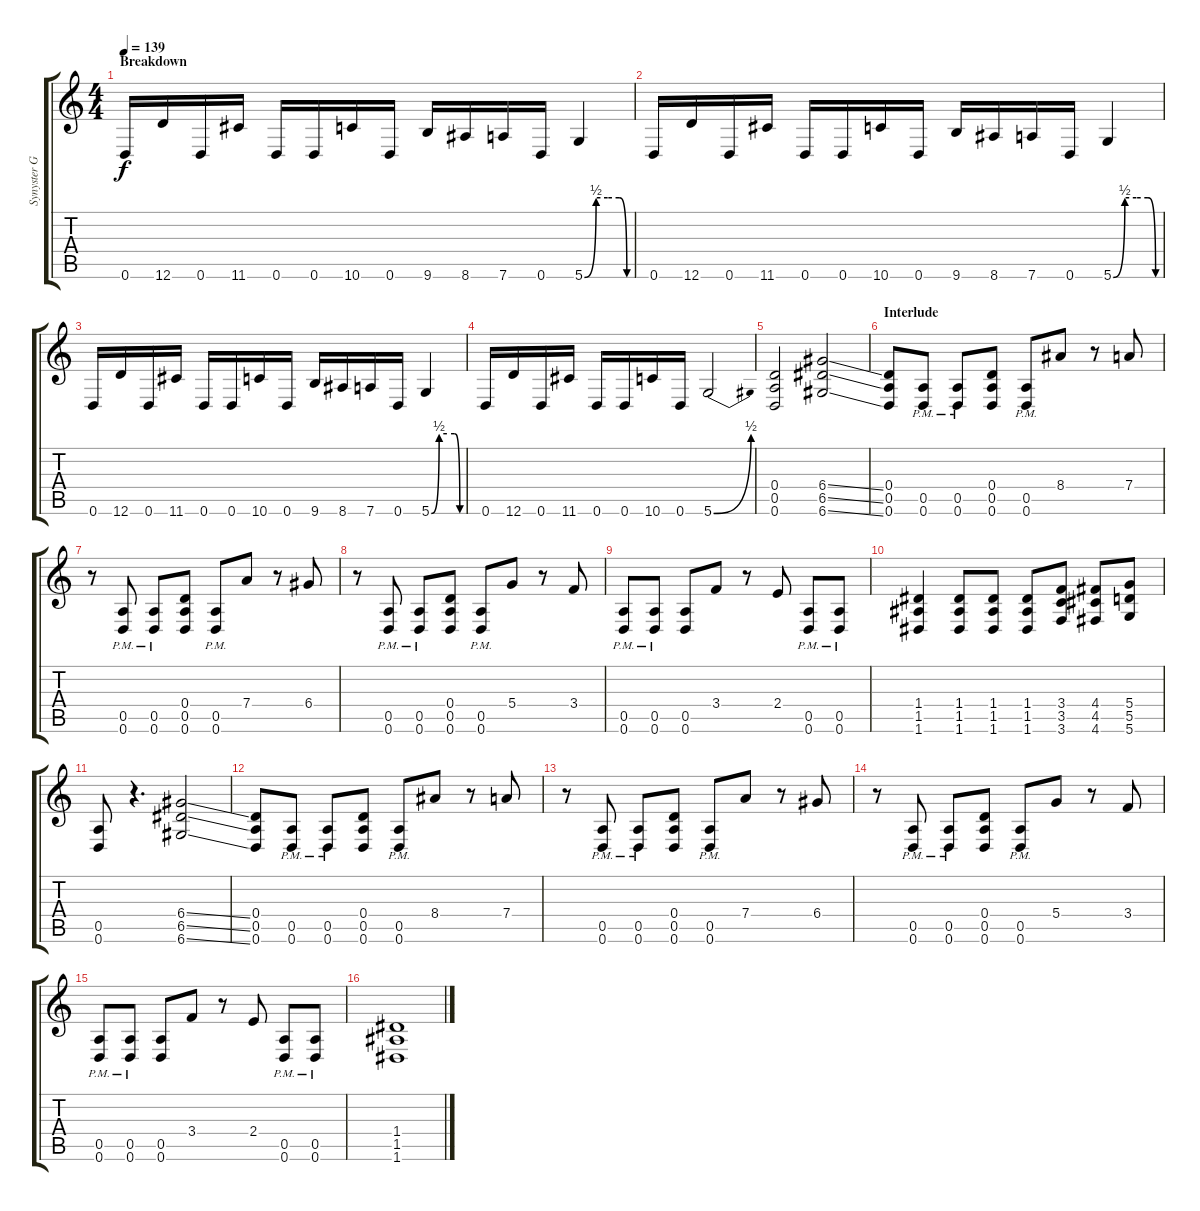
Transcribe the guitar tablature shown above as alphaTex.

\track ("Synyster Gates" "Synyster G") {instrument overdrivenguitar}
\staff {score tabs}
\tuning (E4 B3 G3 D3 A2 D2) {hide}
\ts (4 4)
\section ("" "Breakdown")
\tempo 139
\clef g2
\ks c
0.6.16{dy f} 12.6.16 0.6.16 11.6.16 0.6.16 0.6.16 10.6.16 0.6.16 9.6.16 8.6.16 7.6.16 0.6.16 5.6{be (custom 0 0 15 2 30 2 45 2 55 0 60 0)}.4 |
0.6.16 12.6.16 0.6.16 11.6.16 0.6.16 0.6.16 10.6.16 0.6.16 9.6.16 8.6.16 7.6.16 0.6.16 5.6{be (custom 0 0 15 2 30 2 45 2 55 0 60 0)}.4 |
0.6.16 12.6.16 0.6.16 11.6.16 0.6.16 0.6.16 10.6.16 0.6.16 9.6.16 8.6.16 7.6.16 0.6.16 5.6{be (custom 0 0 15 2 30 2 45 2 55 0 60 0)}.4 |
0.6.16 12.6.16 0.6.16 11.6.16 0.6.16 0.6.16 10.6.16 0.6.16 5.6{be (bend 0 0 60 2)}.2 |
(0.4 0.5 0.6).2 (6.4{ss} 6.5{ss} 6.6{ss}).2 |
\section ("" "Interlude")
(0.4 0.5 0.6).8 (0.5{pm} 0.6{pm}).8 (0.5{pm} 0.6{pm}).8 (0.4 0.5 0.6).8 (0.5{pm} 0.6{pm}).8 8.4.8 r.8 7.4.8 |
r.8 (0.5{pm} 0.6{pm}).8 (0.5{pm} 0.6{pm}).8 (0.4 0.5 0.6).8 (0.5{pm} 0.6{pm}).8 7.4.8 r.8 6.4.8 |
r.8 (0.5{pm} 0.6{pm}).8 (0.5{pm} 0.6{pm}).8 (0.4 0.5 0.6).8 (0.5{pm} 0.6{pm}).8 5.4.8 r.8 3.4.8 |
(0.5{pm} 0.6{pm}).8 (0.5{pm} 0.6{pm}).8 (0.5 0.6).8 3.4.8 r.8 2.4.8 (0.5{pm} 0.6{pm}).8 (0.5{pm} 0.6{pm}).8 |
(1.4 1.5 1.6).4 (1.4 1.5 1.6).8 (1.4 1.5 1.6).8 (1.4 1.5 1.6).8 (3.4 3.5 3.6).8 (4.4 4.5 4.6).8 (5.4 5.5 5.6).8 |
(0.5 0.6).8 r.4{d} (6.4{ss} 6.5{ss} 6.6{ss}).2 |
(0.4 0.5 0.6).8 (0.5{pm} 0.6{pm}).8 (0.5{pm} 0.6{pm}).8 (0.4 0.5 0.6).8 (0.5{pm} 0.6{pm}).8 8.4.8 r.8 7.4.8 |
r.8 (0.5{pm} 0.6{pm}).8 (0.5{pm} 0.6{pm}).8 (0.4 0.5 0.6).8 (0.5{pm} 0.6{pm}).8 7.4.8 r.8 6.4.8 |
r.8 (0.5{pm} 0.6{pm}).8 (0.5{pm} 0.6{pm}).8 (0.4 0.5 0.6).8 (0.5{pm} 0.6{pm}).8 5.4.8 r.8 3.4.8 |
(0.5{pm} 0.6{pm}).8 (0.5{pm} 0.6{pm}).8 (0.5 0.6).8 3.4.8 r.8 2.4.8 (0.5{pm} 0.6{pm}).8 (0.5{pm} 0.6{pm}).8 |
(1.4 1.5 1.6).1
